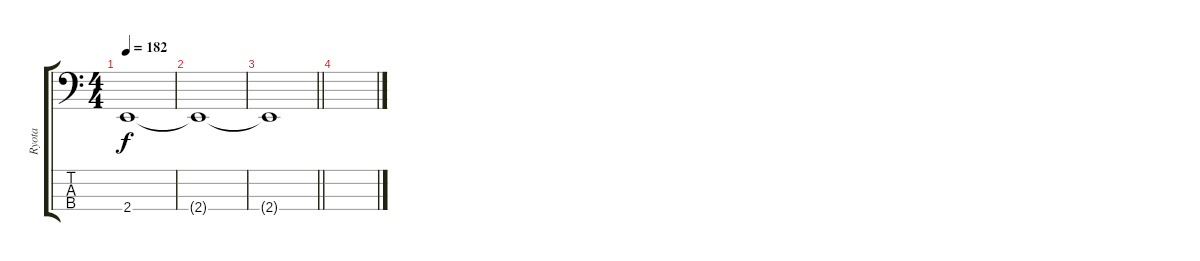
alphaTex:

\track ("Ryota" "Ryota") {instrument electricbassfinger}
\staff {score tabs}
\tuning (G2 D2 A1 D1) {hide}
\ts (4 4)
\tempo 182
\clef f4
\ks c
2.4{t}.1{dy f} |
2.4{t}.1 |
\barLineRight lightlight
2.4{t}.1 |
\section ("" "")
